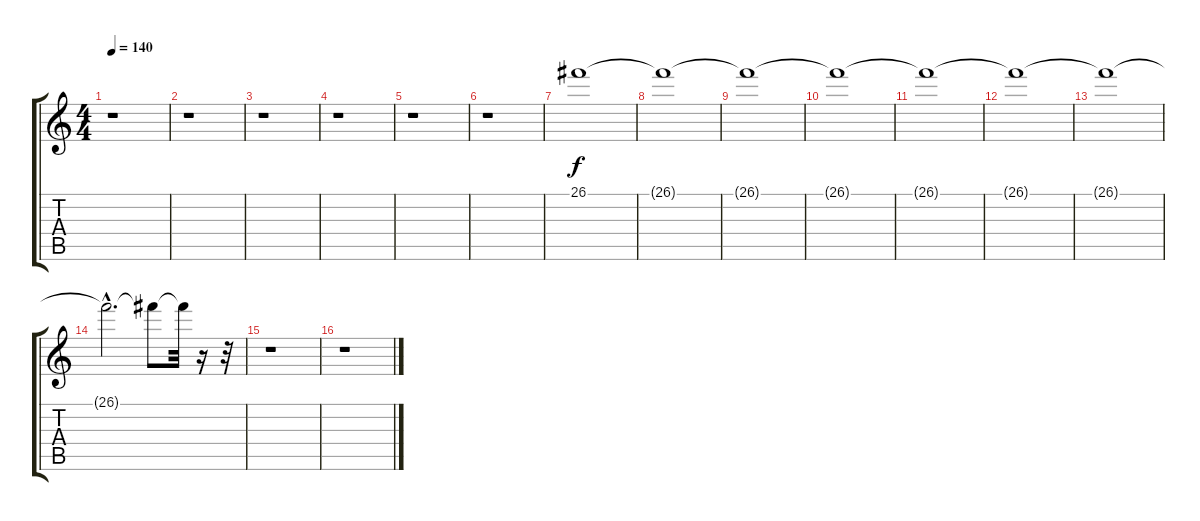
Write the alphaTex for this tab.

\track "" {instrument choiraahs}
\staff {score tabs}
\tuning (E4 B3 G3 D3 A2 E2) {hide}
\ts (4 4)
\tempo 140
\clef g2
\ks c
r.1{dy fff} |
r.1 |
r.1 |
r.1 |
r.1 |
r.1 |
26.1.1{dy f volume 9 balance 8 instrument stringensemble2} |
26.1{t}.1 |
26.1{t}.1 |
26.1{t}.1 |
26.1{t}.1 |
26.1{t}.1 |
26.1{t}.1 |
26.1{hac t}.2{d} 26.1{t}.8 26.1{t}.32 r.16 r.32 |
r.1 |
r.1
